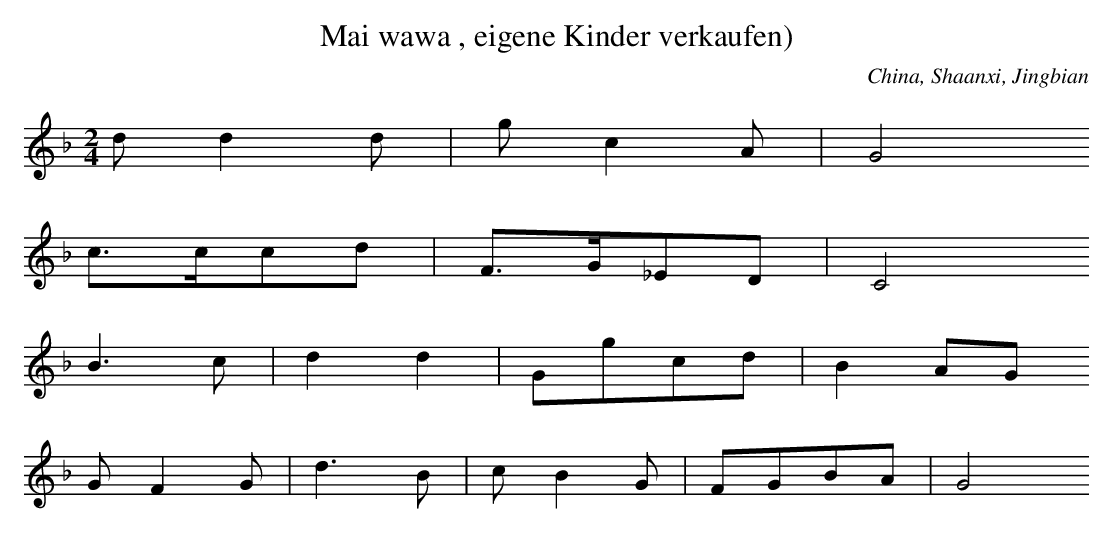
X:1
T: Mai wawa , eigene Kinder verkaufen)
O: China, Shaanxi, Jingbian
M: 2/4
L: 1/16
K: F
d2d4d2 | g2c4A2 | G8
c3cc2d2 | F3G_E2D2 | C8
B6c2 | d4d4 | G2g2c2d2 | B4A2G2
G2F4G2 | d6B2 | c2B4G2 | F2G2B2A2 | G8
